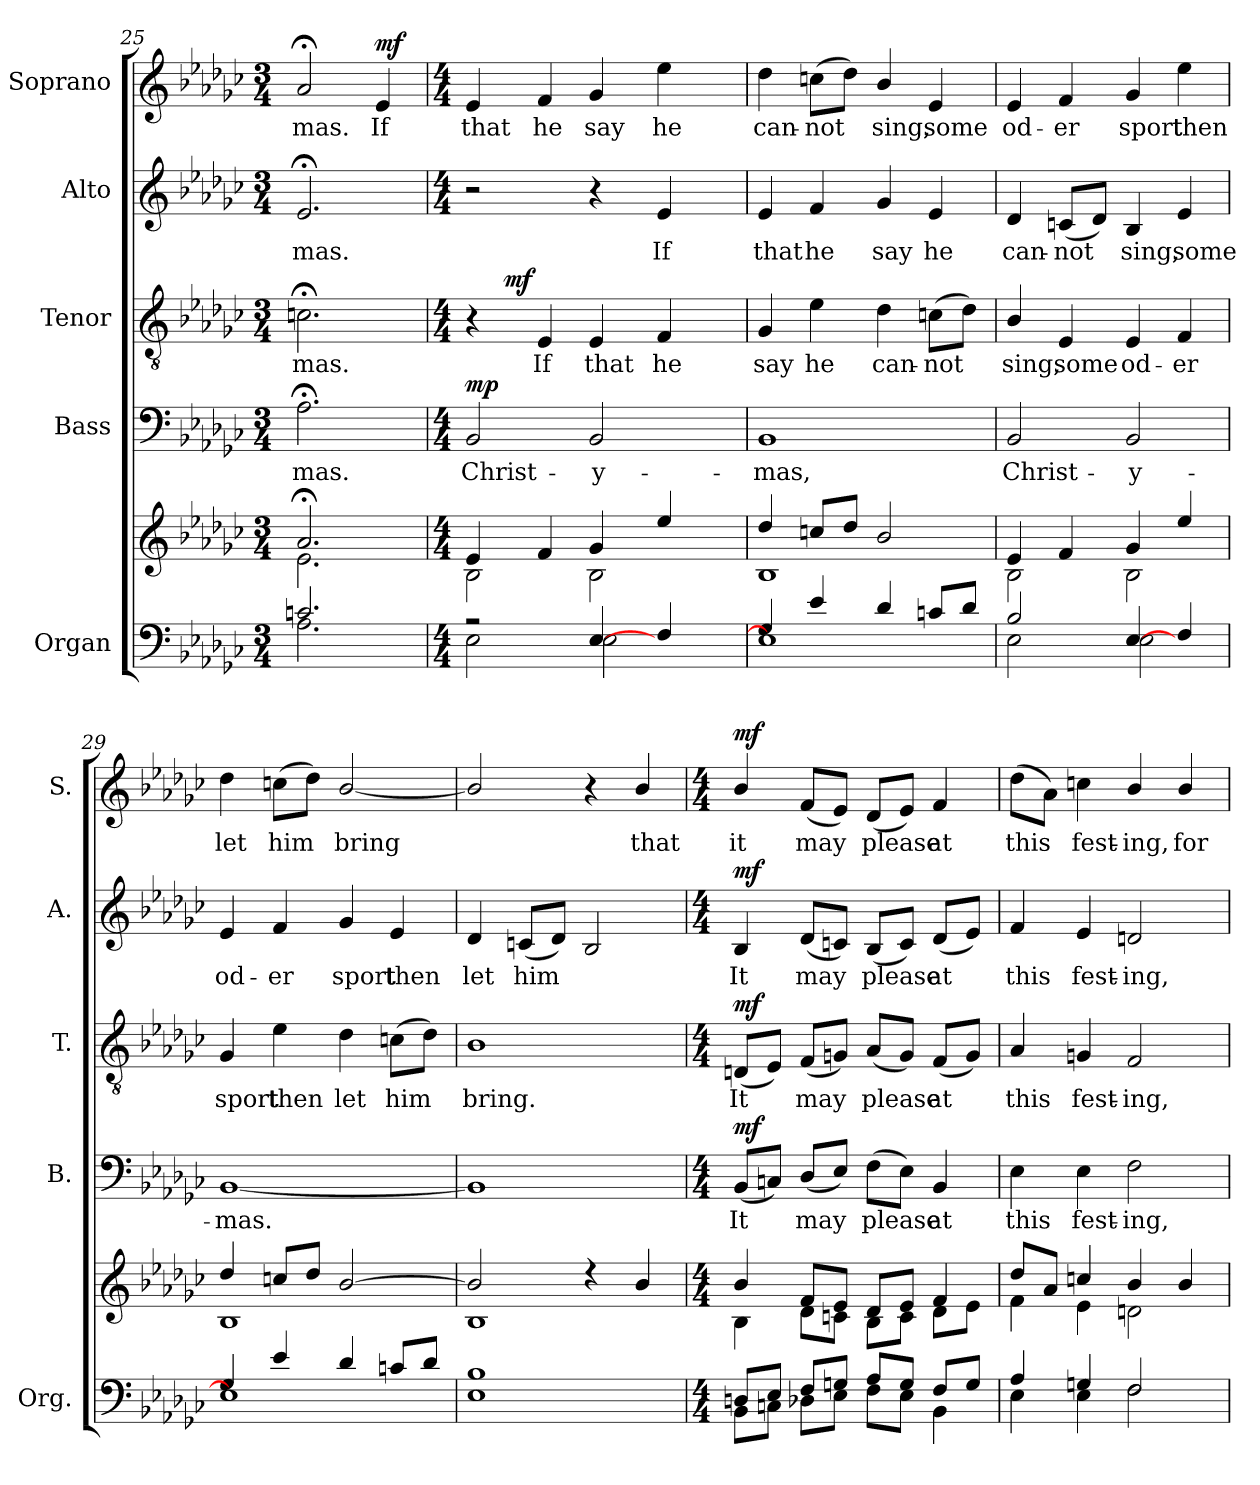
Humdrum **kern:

**kern	**kern	**kern	**text	**dynam	**kern	**text	**dynam	**kern	**text	**dynam	**kern	**text	**dynam
*part5	*part5	*part4	*part4	*part4	*part3	*part3	*part3	*part2	*part2	*part2	*part1	*part1	*part1
*staff6	*staff5	*staff4	*staff4	*staff4	*staff3	*staff3	*staff3	*staff2	*staff2	*staff2	*staff1	*staff1	*staff1
*I"Organ	*	*I"Bass	*	*	*I"Tenor	*	*	*I"Alto	*	*	*I"Soprano	*	*
*I'Org.	*	*I'B.	*	*	*I'T.	*	*	*I'A.	*	*	*I'S.	*	*
*clefF4	*clefG2	*clefF4	*	*	*clefGv2	*	*	*clefG2	*	*	*clefG2	*	*
*	*	*	*	*	*ITrd7c12	*	*	*	*	*	*	*	*
*k[b-e-a-d-g-c-]	*k[b-e-a-d-g-c-]	*k[b-e-a-d-g-c-]	*	*	*k[b-e-a-d-g-c-]	*	*	*k[b-e-a-d-g-c-]	*	*	*k[b-e-a-d-g-c-]	*	*
*e-:	*e-:	*e-:	*	*	*e-:	*	*	*e-:	*	*	*e-:	*	*
*M3/4	*M3/4	*M3/4	*	*	*M3/4	*	*	*M3/4	*	*	*M3/4	*	*
=25	=25	=25	=25	=25	=25	=25	=25	=25	=25	=25	=25	=25	=25
*^	*^	*	*	*	*	*	*	*	*	*	*	*	*
!	!	!	!	!	!LO:LY:b:color=#000000	!	!	!	!	!	!	!	!	!	!
!	!	!	!	!	!	!	!	!LO:LY:b:color=#000000	!	!	!	!	!	!	!
!	!	!	!	!	!	!	!	!	!	!	!LO:LY:b:color=#000000	!	!	!	!
!	!	!	!	!	!	!	!	!	!	!	!	!	!	!LO:LY:b:color=#000000	!
2.cni/	2.A-i\	2.a-;i/	2.e-i\	2.A-;i\	-mas.	.	2.Cn;i\	-mas.	.	2.e-;i/	-mas.	.	2a-;i/	-mas.	.
!	!	!	!	!	!	!	!	!	!	!	!	!	!	!LO:LY:b:color=#000000	!
.	.	.	.	.	.	.	.	.	.	.	.	.	4e-i/	If	mf
=26	=26	=26	=26	=26	=26	=26	=26	=26	=26	=26	=26	=26	=26	=26	=26
*M4/4	*	*M4/4	*	*M4/4	*	*	*M4/4	*	*	*M4/4	*	*	*M4/4	*	*
!	!	!	!	!	!LO:LY:b:color=#000000	!	!	!	!	!	!	!	!	!	!
!	!	!	!	!	!	!	!	!	!	!	!	!	!	!LO:LY:b:color=#000000	!
*	*	*	*	*	*	*	*^	*	*	*	*	*	*	*	*
2r	2E-i\	4e-i/	2B-i\	2BB-i/	Christ-	mp	4r	8ryy	.	.	2r	.	.	4e-i/	that	.
.	.	.	.	.	.	.	.	256.ryy	.	.	.	.	.	.	.	.
.	.	.	.	.	.	.	.	2ryy	.	mf	.	.	.	.	.	.
!	!	!	!	!	!	!	!	!	!LO:LY:b:color=#000000	!	!	!	!	!	!	!
!	!	!	!	!	!	!	!	!	!	!	!	!	!	!	!LO:LY:b:color=#000000	!
.	.	4fi/	.	.	.	.	4EE-i/	.	If	.	.	.	.	4fi/	he	.
!	!	!	!	!	!LO:LY:b:color=#000000	!	!	!	!	!	!	!	!	!	!	!
!	!	!	!	!	!	!	!	!	!LO:LY:b:color=#000000	!	!	!	!	!	!	!
!	!	!	!	!	!	!	!	!	!	!	!	!	!	!	!LO:LY:b:color=#000000	!
[4E-i/	2E-i\	4g-i/	2B-i\	2BB-i/	-y-	.	4EE-i/	.	that	.	4r	.	.	4g-i/	say	.
.	.	.	.	.	.	.	.	4ryy	.	.	.	.	.	.	.	.
!	!	!	!	!	!	!	!	!	!LO:LY:b:color=#000000	!	!	!	!	!	!	!
!	!	!	!	!	!	!	!	!	!	!	!	!LO:LY:b:color=#000000	!	!	!	!
!	!	!	!	!	!	!	!	!	!	!	!	!	!	!	!LO:LY:b:color=#000000	!
4Fi/	.	4ee-i/	.	.	.	.	4FFi/	.	he	.	4e-i/	If	.	4ee-i\	he	.
.	.	.	.	.	.	.	.	16ryy	.	.	.	.	.	.	.	.
.	.	.	.	.	.	.	.	32ryy	.	.	.	.	.	.	.	.
.	.	.	.	.	.	.	.	64ryy	.	.	.	.	.	.	.	.
.	.	.	.	.	.	.	.	128ryy	.	.	.	.	.	.	.	.
.	.	.	.	.	.	.	.	512ryy	.	.	.	.	.	.	.	.
*	*	*	*	*	*	*	*v	*v	*	*	*	*	*	*	*	*
!!LO:PB:g=z
=27	=27	=27	=27	=27	=27	=27	=27	=27	=27	=27	=27	=27	=27	=27	=27
*	*	*	*	*	*	*	*^	*	*	*	*	*	*	*	*
!	!	!	!	!	!LO:LY:b:color=#000000	!	!	!	!	!	!	!	!	!	!	!
*	*	*	*	*	*	*	*v	*v	*	*	*	*	*	*	*	*
*	*	*	*	*	*	*	*^	*	*	*	*	*	*	*	*
!	!	!	!	!	!	!	!	!	!LO:LY:b:color=#000000	!	!	!	!	!	!	!
*	*	*	*	*	*	*	*v	*v	*	*	*	*	*	*	*	*
*	*	*	*	*	*	*	*^	*	*	*	*	*	*	*	*
!	!	!	!	!	!	!	!	!	!	!	!	!LO:LY:b:color=#000000	!	!	!	!
*	*	*	*	*	*	*	*v	*v	*	*	*	*	*	*	*	*
*	*	*	*	*	*	*	*^	*	*	*	*	*	*	*	*
!	!	!	!	!	!	!	!	!	!	!	!	!	!	!	!LO:LY:b:color=#000000	!
*	*	*	*	*	*	*	*v	*v	*	*	*	*	*	*	*	*
4G-i/	1E-i]	4dd-i/	1B-i	1BB-i	-mas,	.	4GG-i/	say	.	4e-i/	that	.	4dd-i\	can-	.
!	!	!	!	!	!	!	!	!LO:LY:b:color=#000000	!	!	!	!	!	!	!
!	!	!	!	!	!	!	!	!	!	!	!LO:LY:b:color=#000000	!	!	!	!
!	!	!	!	!	!	!	!	!	!	!	!	!	!	!LO:LY:b:color=#000000	!
4e-i/	.	8ccni/L	.	.	.	.	4E-i\	he	.	4fi/	he	.	(8ccni\L	-not	.
.	.	8dd-i/J	.	.	.	.	.	.	.	.	.	.	8dd-i\J)	.	.
!	!	!	!	!	!	!	!	!LO:LY:b:color=#000000	!	!	!	!	!	!	!
!	!	!	!	!	!	!	!	!	!	!	!LO:LY:b:color=#000000	!	!	!	!
!	!	!	!	!	!	!	!	!	!	!	!	!	!	!LO:LY:b:color=#000000	!
4d-i/	.	2b-i/	.	.	.	.	4D-i\	can-	.	4g-i/	say	.	4b-i/	sing,	.
!	!	!	!	!	!	!	!	!LO:LY:b:color=#000000	!	!	!	!	!	!	!
!	!	!	!	!	!	!	!	!	!	!	!LO:LY:b:color=#000000	!	!	!	!
!	!	!	!	!	!	!	!	!	!	!	!	!	!	!LO:LY:b:color=#000000	!
8cni/L	.	.	.	.	.	.	(8Cni\L	-not	.	4e-i/	he	.	4e-i/	some	.
8d-i/J	.	.	.	.	.	.	8D-i\J)	.	.	.	.	.	.	.	.
=28	=28	=28	=28	=28	=28	=28	=28	=28	=28	=28	=28	=28	=28	=28	=28
!	!	!	!	!	!LO:LY:b:color=#000000	!	!	!	!	!	!	!	!	!	!
!	!	!	!	!	!	!	!	!LO:LY:b:color=#000000	!	!	!	!	!	!	!
!	!	!	!	!	!	!	!	!	!	!	!LO:LY:b:color=#000000	!	!	!	!
!	!	!	!	!	!	!	!	!	!	!	!	!	!	!LO:LY:b:color=#000000	!
2B-i/	2E-i\	4e-i/	2B-i\	2BB-i/	Christ-	.	4BB-i/	sing,	.	4d-i/	can-	.	4e-i/	od-	.
!	!	!	!	!	!	!	!	!LO:LY:b:color=#000000	!	!	!	!	!	!	!
!	!	!	!	!	!	!	!	!	!	!	!LO:LY:b:color=#000000	!	!	!	!
!	!	!	!	!	!	!	!	!	!	!	!	!	!	!LO:LY:b:color=#000000	!
.	.	4fi/	.	.	.	.	4EE-i/	some	.	(8cni/L	-not	.	4fi/	-er	.
.	.	.	.	.	.	.	.	.	.	8d-i/J)	.	.	.	.	.
!	!	!	!	!	!LO:LY:b:color=#000000	!	!	!	!	!	!	!	!	!	!
!	!	!	!	!	!	!	!	!LO:LY:b:color=#000000	!	!	!	!	!	!	!
!	!	!	!	!	!	!	!	!	!	!	!LO:LY:b:color=#000000	!	!	!	!
!	!	!	!	!	!	!	!	!	!	!	!	!	!	!LO:LY:b:color=#000000	!
[4E-i/	2E-i\	4g-i/	2B-i\	2BB-i/	-y-	.	4EE-i/	od-	.	4B-i/	sing,	.	4g-i/	sport	.
!	!	!	!	!	!	!	!	!LO:LY:b:color=#000000	!	!	!	!	!	!	!
!	!	!	!	!	!	!	!	!	!	!	!LO:LY:b:color=#000000	!	!	!	!
!	!	!	!	!	!	!	!	!	!	!	!	!	!	!LO:LY:b:color=#000000	!
4Fi/	.	4ee-i/	.	.	.	.	4FFi/	-er	.	4e-i/	some	.	4ee-i\	then	.
=29	=29	=29	=29	=29	=29	=29	=29	=29	=29	=29	=29	=29	=29	=29	=29
!	!	!	!	!	!LO:LY:b:color=#000000	!	!	!	!	!	!	!	!	!	!
!	!	!	!	!	!	!	!	!LO:LY:b:color=#000000	!	!	!	!	!	!	!
!	!	!	!	!	!	!	!	!	!	!	!LO:LY:b:color=#000000	!	!	!	!
!	!	!	!	!	!	!	!	!	!	!	!	!	!	!LO:LY:b:color=#000000	!
4G-i/	1E-i]	4dd-i/	1B-i	[1BB-i	-mas.	.	4GG-i/	sport	.	4e-i/	od-	.	4dd-i\	let	.
!	!	!	!	!	!	!	!	!LO:LY:b:color=#000000	!	!	!	!	!	!	!
!	!	!	!	!	!	!	!	!	!	!	!LO:LY:b:color=#000000	!	!	!	!
!	!	!	!	!	!	!	!	!	!	!	!	!	!	!LO:LY:b:color=#000000	!
4e-i/	.	8ccni/L	.	.	.	.	4E-i\	then	.	4fi/	-er	.	(8ccni\L	him	.
.	.	8dd-i/J	.	.	.	.	.	.	.	.	.	.	8dd-i\J)	.	.
!	!	!	!	!	!	!	!	!LO:LY:b:color=#000000	!	!	!	!	!	!	!
!	!	!	!	!	!	!	!	!	!	!	!LO:LY:b:color=#000000	!	!	!	!
!	!	!	!	!	!	!	!	!	!	!	!	!	!	!LO:LY:b:color=#000000	!
4d-i/	.	[2b-i/	.	.	.	.	4D-i\	let	.	4g-i/	sport	.	[2b-i/	bring	.
!	!	!	!	!	!	!	!	!LO:LY:b:color=#000000	!	!	!	!	!	!	!
!	!	!	!	!	!	!	!	!	!	!	!LO:LY:b:color=#000000	!	!	!	!
8cni/L	.	.	.	.	.	.	(8Cni\L	him	.	4e-i/	then	.	.	.	.
8d-i/J	.	.	.	.	.	.	8D-i\J)	.	.	.	.	.	.	.	.
=30	=30	=30	=30	=30	=30	=30	=30	=30	=30	=30	=30	=30	=30	=30	=30
!	!	!	!	!	!	!	!	!LO:LY:b:color=#000000	!	!	!	!	!	!	!
!	!	!	!	!	!	!	!	!	!	!	!LO:LY:b:color=#000000	!	!	!	!
1B-i	1E-i	2b-i/]	1B-i	1BB-i]	.	.	1BB-i	bring.	.	4d-i/	let	.	2b-i/]	.	.
!	!	!	!	!	!	!	!	!	!	!	!LO:LY:b:color=#000000	!	!	!	!
.	.	.	.	.	.	.	.	.	.	(8cni/L	him	.	.	.	.
.	.	.	.	.	.	.	.	.	.	8d-i/J)	.	.	.	.	.
.	.	4r	.	.	.	.	.	.	.	2B-i/	.	.	4r	.	.
!	!	!	!	!	!	!	!	!	!	!	!	!	!	!LO:LY:b:color=#000000	!
.	.	4b-i/	.	.	.	.	.	.	.	.	.	.	4b-i/	that	.
!!LO:LB:g=z
=31	=31	=31	=31	=31	=31	=31	=31	=31	=31	=31	=31	=31	=31	=31	=31
*M4/4	*	*M4/4	*	*M4/4	*	*	*M4/4	*	*	*M4/4	*	*	*M4/4	*	*
!	!	!	!	!	!LO:LY:b:color=#000000	!	!	!	!	!	!	!	!	!	!
!	!	!	!	!	!	!	!	!LO:LY:b:color=#000000	!	!	!	!	!	!	!
!	!	!	!	!	!	!	!	!	!	!	!LO:LY:b:color=#000000	!	!	!	!
!	!	!	!	!	!	!	!	!	!	!	!	!	!	!LO:LY:b:color=#000000	!
8Dni/L	8BB-i\L	4b-i/	4B-i\	(8BB-i/L	It	mf	(8DDni/L	It	mf	4B-i/	It	mf	4b-i/	it	mf
8E-i/J	8Cni\J	.	.	8Cni/J)	.	.	8EE-i/J)	.	.	.	.	.	.	.	.
!	!	!	!	!	!LO:LY:b:color=#000000	!	!	!	!	!	!	!	!	!	!
!	!	!	!	!	!	!	!	!LO:LY:b:color=#000000	!	!	!	!	!	!	!
!	!	!	!	!	!	!	!	!	!	!	!LO:LY:b:color=#000000	!	!	!	!
!	!	!	!	!	!	!	!	!	!	!	!	!	!	!LO:LY:b:color=#000000	!
8Fi/L	8D-Xi\L	8fi/L	8d-i\L	(8D-i/L	may	.	(8FFi/L	may	.	(8d-i/L	may	.	(8fi/L	may	.
8Gni/J	8E-i\J	8e-i/J	8cni\J	8E-i/J)	.	.	8GGni/J)	.	.	8cni/J)	.	.	8e-i/J)	.	.
!	!	!	!	!	!LO:LY:b:color=#000000	!	!	!	!	!	!	!	!	!	!
!	!	!	!	!	!	!	!	!LO:LY:b:color=#000000	!	!	!	!	!	!	!
!	!	!	!	!	!	!	!	!	!	!	!LO:LY:b:color=#000000	!	!	!	!
!	!	!	!	!	!	!	!	!	!	!	!	!	!	!LO:LY:b:color=#000000	!
8A-i/L	8Fi\L	8d-i/L	8B-i\L	(8Fi\L	please	.	(8AA-i/L	please	.	(8B-i/L	please	.	(8d-i/L	please	.
8Gi/J	8E-i\J	8e-i/J	8ci\J	8E-i\J)	.	.	8GGi/J)	.	.	8ci/J)	.	.	8e-i/J)	.	.
!	!	!	!	!	!LO:LY:b:color=#000000	!	!	!	!	!	!	!	!	!	!
!	!	!	!	!	!	!	!	!LO:LY:b:color=#000000	!	!	!	!	!	!	!
!	!	!	!	!	!	!	!	!	!	!	!LO:LY:b:color=#000000	!	!	!	!
!	!	!	!	!	!	!	!	!	!	!	!	!	!	!LO:LY:b:color=#000000	!
8Fi/L	4BB-i\	4fi/	8d-i\L	4BB-i/	at	.	(8FFi/L	at	.	(8d-i/L	at	.	4fi/	at	.
8Gi/J	.	.	8e-i\J	.	.	.	8GGi/J)	.	.	8e-i/J)	.	.	.	.	.
=32	=32	=32	=32	=32	=32	=32	=32	=32	=32	=32	=32	=32	=32	=32	=32
!	!	!	!	!	!LO:LY:b:color=#000000	!	!	!	!	!	!	!	!	!	!
!	!	!	!	!	!	!	!	!LO:LY:b:color=#000000	!	!	!	!	!	!	!
!	!	!	!	!	!	!	!	!	!	!	!LO:LY:b:color=#000000	!	!	!	!
!	!	!	!	!	!	!	!	!	!	!	!	!	!	!LO:LY:b:color=#000000	!
4A-i/	4E-i\	8dd-i/L	4fi\	4E-i\	this	.	4AA-i/	this	.	4fi/	this	.	(8dd-i\L	this	.
.	.	8a-i/J	.	.	.	.	.	.	.	.	.	.	8a-i\J)	.	.
!	!	!	!	!	!LO:LY:b:color=#000000	!	!	!	!	!	!	!	!	!	!
!	!	!	!	!	!	!	!	!LO:LY:b:color=#000000	!	!	!	!	!	!	!
!	!	!	!	!	!	!	!	!	!	!	!LO:LY:b:color=#000000	!	!	!	!
!	!	!	!	!	!	!	!	!	!	!	!	!	!	!LO:LY:b:color=#000000	!
4Gni/	4E-i\	4ccni/	4e-i\	4E-i\	fest-	.	4GGni/	fest-	.	4e-i/	fest-	.	4ccni\	fest-	.
!	!	!	!	!	!LO:LY:b:color=#000000	!	!	!	!	!	!	!	!	!	!
!	!	!	!	!	!	!	!	!LO:LY:b:color=#000000	!	!	!	!	!	!	!
!	!	!	!	!	!	!	!	!	!	!	!LO:LY:b:color=#000000	!	!	!	!
!	!	!	!	!	!	!	!	!	!	!	!	!	!	!LO:LY:b:color=#000000	!
2Fi/	2Fi\	4b-i/	2dni\	2Fi\	-ing,	.	2FFi/	-ing,	.	2dni/	-ing,	.	4b-i/	-ing,	.
!	!	!	!	!	!	!	!	!	!	!	!	!	!	!LO:LY:b:color=#000000	!
.	.	4b-i/	.	.	.	.	.	.	.	.	.	.	4b-i/	for	.
*v	*v	*	*	*	*	*	*	*	*	*	*	*	*	*	*
*	*v	*v	*	*	*	*	*	*	*	*	*	*	*	*
=	=	=	=	=	=	=	=	=	=	=	=	=	=
*-	*-	*-	*-	*-	*-	*-	*-	*-	*-	*-	*-	*-	*-
